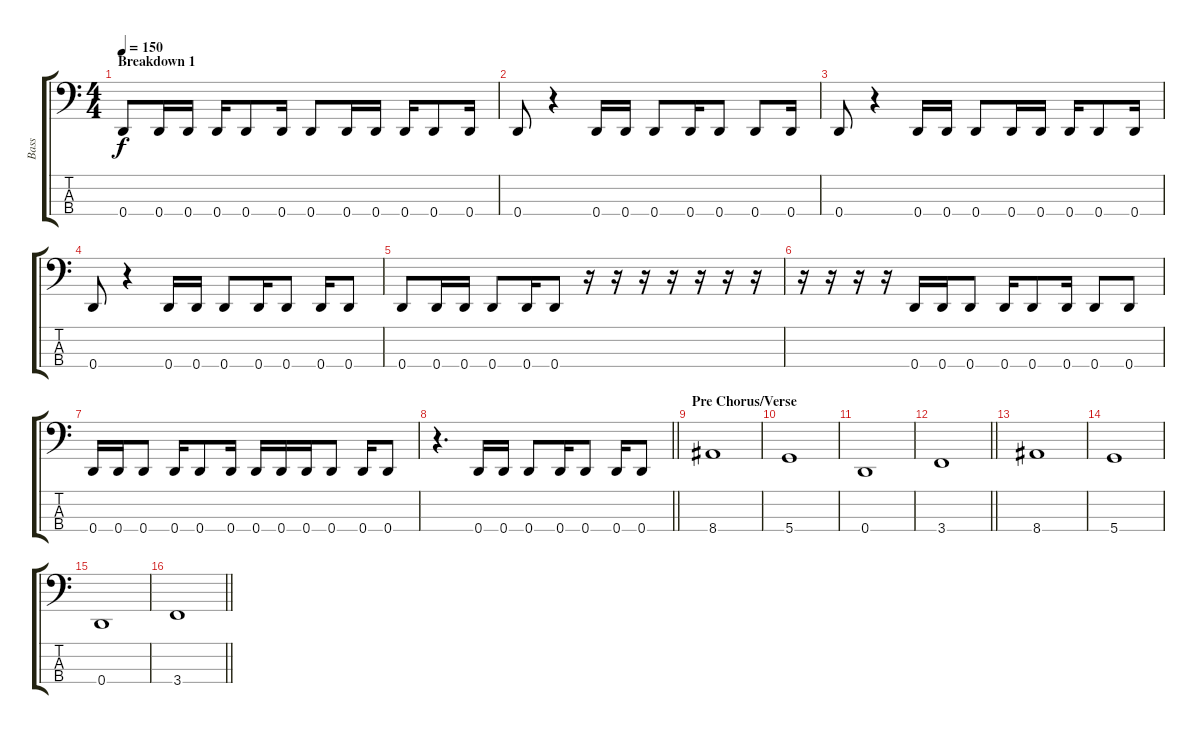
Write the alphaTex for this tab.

\track ("Bass" "Bass") {instrument electricbassfinger}
\staff {score tabs}
\tuning (G2 D2 A1 D1) {hide}
\ts (4 4)
\section ("" "Breakdown 1")
\tempo 150
\clef f4
\ks c
0.4.8{dy f} 0.4.16 0.4.16 0.4.16 0.4.8 0.4.16 0.4.8 0.4.16 0.4.16 0.4.16 0.4.8 0.4.16 |
0.4.8 r.4 0.4.16 0.4.16 0.4.8 0.4.16 0.4.8 0.4.8 0.4.16 |
0.4.8 r.4 0.4.16 0.4.16 0.4.8 0.4.16 0.4.16 0.4.16 0.4.8 0.4.16 |
0.4.8 r.4 0.4.16 0.4.16 0.4.8 0.4.16 0.4.8 0.4.16 0.4.8 |
0.4.8 0.4.16 0.4.16 0.4.8 0.4.16 0.4.8 r.16 r.16 r.16 r.16 r.16 r.16 r.16 |
r.16 r.16 r.16 r.16 0.4.16 0.4.16 0.4.8 0.4.16 0.4.8 0.4.16 0.4.8 0.4.8 |
0.4.16 0.4.16 0.4.8 0.4.16 0.4.8 0.4.16 0.4.16 0.4.16 0.4.16 0.4.8 0.4.16 0.4.8 |
\barLineRight lightlight
r.4{d} 0.4.16 0.4.16 0.4.8 0.4.16 0.4.8 0.4.16 0.4.8 |
\section ("" "Pre Chorus/Verse")
8.4.1 |
5.4.1 |
0.4.1 |
\barLineRight lightlight
3.4.1 |
8.4.1 |
5.4.1 |
0.4.1 |
\barLineRight lightlight
3.4.1
